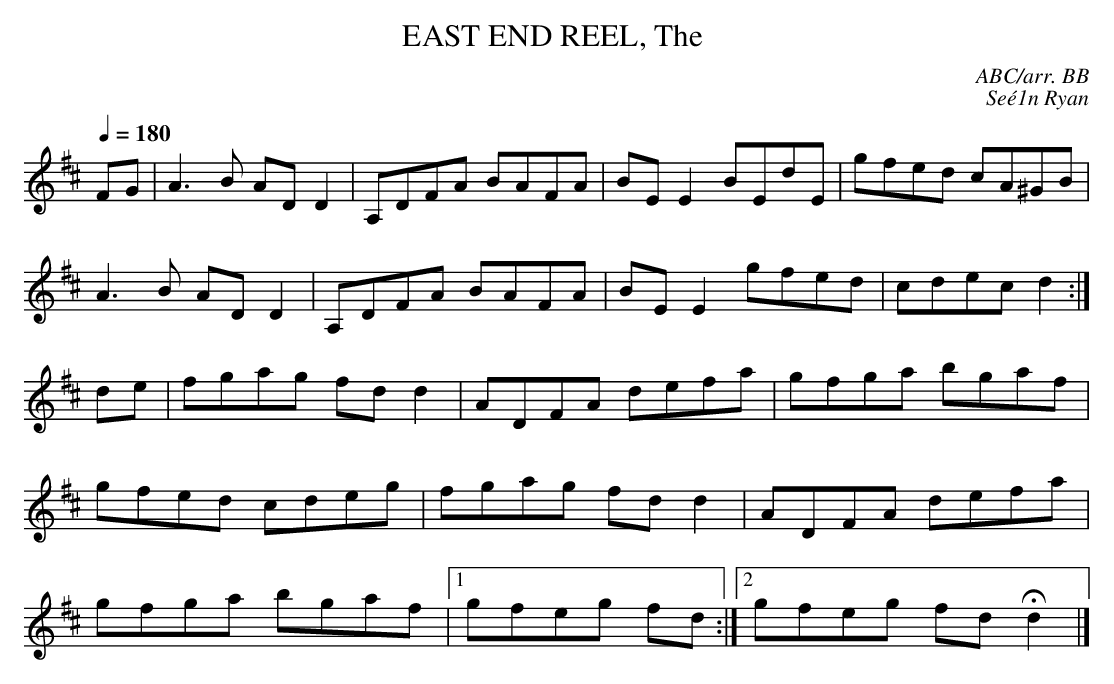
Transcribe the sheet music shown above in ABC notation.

X:1
T:EAST END REEL, The \
C:ABC/arr. BB\
C:Se\'e1n Ryan\
Q:1/4=180\
L:1/8\
M:C\
K:D\
FG|A3B ADD2|A,DFA BAFA|BEE2 BEdE|gfed cA^GB|\
A3B ADD2|A,DFA BAFA|BEE2 gfed|cdec d2:|\
de|fgag fdd2|ADFA defa|gfga bgaf|gfed cdeg|\
fgag fdd2|ADFA defa|gfga bgaf|1gfeg fd:|\\
[2 gfeg fdHd2|]\
\
\
